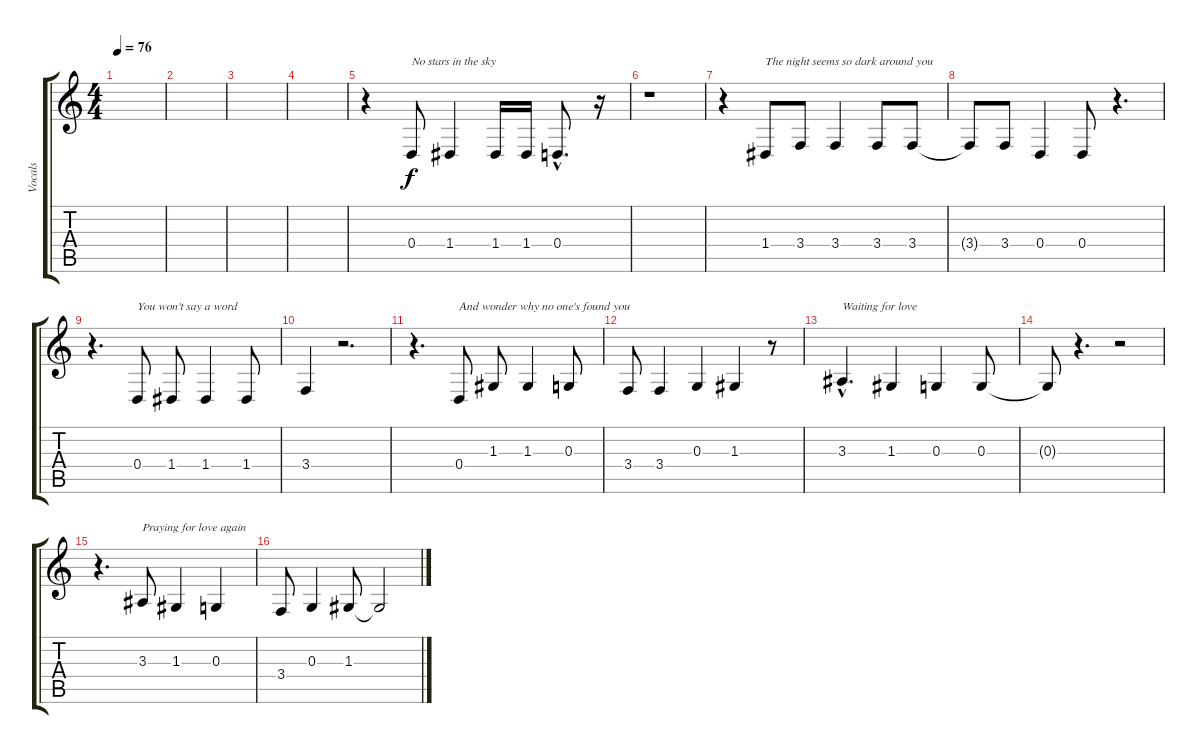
\track ("Vocals" "Vocals") {instrument synthvoice}
\staff {score tabs}
\tuning (E4 B3 G3 D3 A2 E2) {hide}
\ts (4 4)
\tempo 76
\tempo 106
\tempo 76
\clef g2
\ks c
|
|
|
|
r.4 0.4.8{txt "No stars in the sky"} 1.4.4 1.4.16 1.4.16 0.4{hac}.8{d} r.16 |
r.1 |
r.4 1.4.8{txt "The night seems so dark around you"} 3.4.8 3.4.4 3.4.8 3.4.8 |
3.4{t}.8 3.4.8 0.4.4 0.4.8 r.4{d} |
r.4{d} 0.4.8{txt "You won't say a word"} 1.4.8 1.4.4 1.4.8 |
3.4.4 r.2{d} |
r.4{d} 0.4.8{txt "And wonder why no one's found you"} 1.3.8 1.3.4 0.3.8 |
3.4.8 3.4.4 0.3.4 1.3.4 r.8 |
3.3{hac}.4{d txt "Waiting for love"} 1.3.4 0.3.4 0.3.8 |
0.3{t}.8 r.4{d} r.2 |
r.4{d} 3.3.8{txt "Praying for love again"} 1.3.4 0.3.4 |
3.4.8 0.3.4 1.3.8 1.3{t}.2
